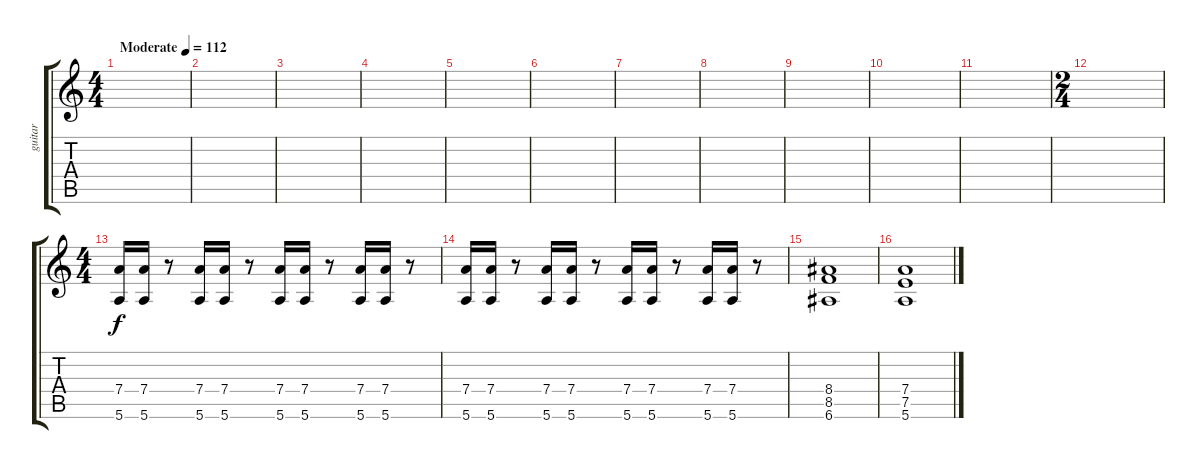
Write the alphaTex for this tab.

\track ("guitar" "guitar") {instrument overdrivenguitar}
\staff {score tabs}
\tuning (E4 B3 G3 D3 A2 E2) {hide}
\ts (4 4)
\tempo (112 "Moderate")
\clef g2
\ks c
|
|
|
|
|
|
|
|
|
|
|
\ts (2 4)
|
\ts (4 4)
(7.4 5.6).16 (7.4 5.6).16 r.8 (7.4 5.6).16 (7.4 5.6).16 r.8 (7.4 5.6).16 (7.4 5.6).16 r.8 (7.4 5.6).16 (7.4 5.6).16 r.8 |
(7.4 5.6).16 (7.4 5.6).16 r.8 (7.4 5.6).16 (7.4 5.6).16 r.8 (7.4 5.6).16 (7.4 5.6).16 r.8 (7.4 5.6).16 (7.4 5.6).16 r.8 |
(8.4 8.5 6.6).1 |
(7.4 7.5 5.6).1
